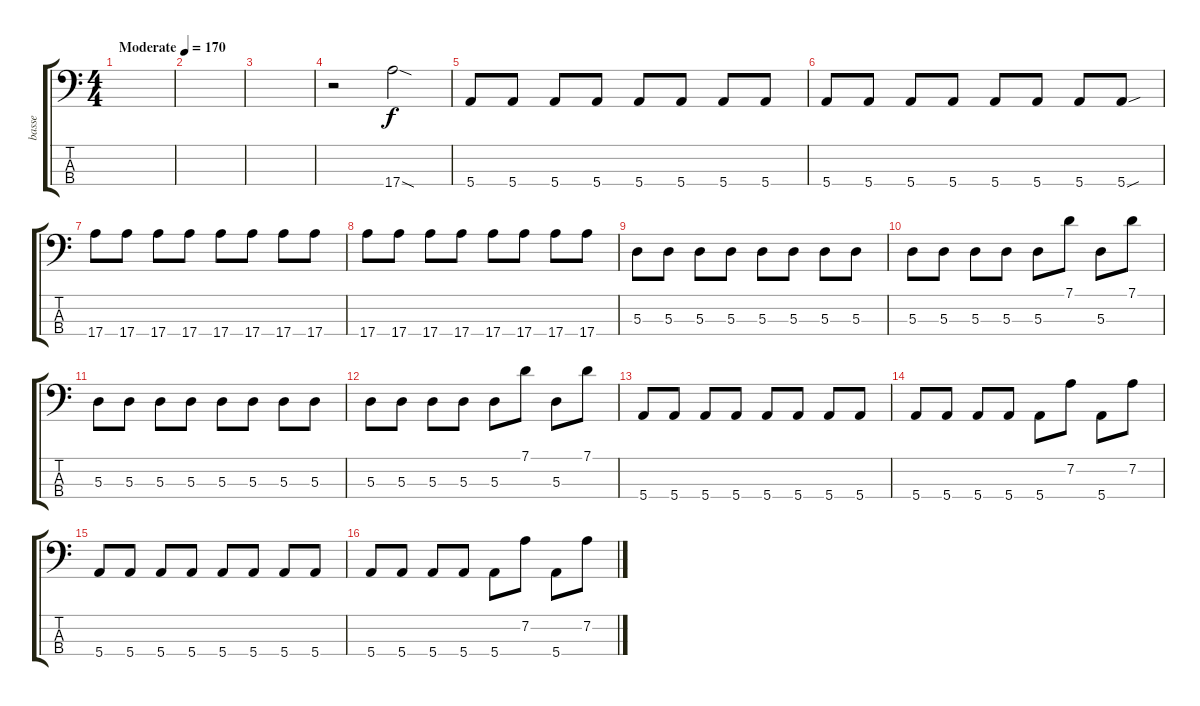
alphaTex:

\track ("basse" "basse") {instrument electricbasspick}
\staff {score tabs}
\tuning (G2 D2 A1 E1) {hide}
\ts (4 4)
\tempo (170 "Moderate")
\clef f4
\ks c
|
|
|
r.2 17.4{sod}.2 |
5.4.8 5.4.8 5.4.8 5.4.8 5.4.8 5.4.8 5.4.8 5.4.8 |
5.4.8 5.4.8 5.4.8 5.4.8 5.4.8 5.4.8 5.4.8 5.4{sou}.8 |
17.4.8 17.4.8 17.4.8 17.4.8 17.4.8 17.4.8 17.4.8 17.4.8 |
17.4.8 17.4.8 17.4.8 17.4.8 17.4.8 17.4.8 17.4.8 17.4.8 |
5.3.8 5.3.8 5.3.8 5.3.8 5.3.8 5.3.8 5.3.8 5.3.8 |
5.3.8 5.3.8 5.3.8 5.3.8 5.3.8 7.1.8 5.3.8 7.1.8 |
5.3.8 5.3.8 5.3.8 5.3.8 5.3.8 5.3.8 5.3.8 5.3.8 |
5.3.8 5.3.8 5.3.8 5.3.8 5.3.8 7.1.8 5.3.8 7.1.8 |
5.4.8 5.4.8 5.4.8 5.4.8 5.4.8 5.4.8 5.4.8 5.4.8 |
5.4.8 5.4.8 5.4.8 5.4.8 5.4.8 7.2.8 5.4.8 7.2.8 |
5.4.8 5.4.8 5.4.8 5.4.8 5.4.8 5.4.8 5.4.8 5.4.8 |
5.4.8 5.4.8 5.4.8 5.4.8 5.4.8 7.2.8 5.4.8 7.2.8
